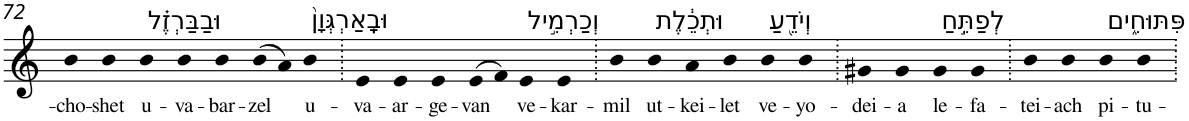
**kern	**text
*part1	*part1
*staff1	*staff1
*I"Piano	*
*I'Pno	*
!!LO:PB:g=z
*clefG2	*
*k[]	*
=72	=72
!	!LO:LY:b
4b	-cho-
!	!LO:LY:b
4b	-shet
!LO:TX:a:t=וּבַבַּרְזֶ֗ל	!
!	!LO:LY:b
4b	u-
!	!LO:LY:b
4b	-va-
!	!LO:LY:b
4b	-bar-
!	!LO:LY:b
(>8b	-zel
8a)	.
!LO:TX:a:t=וּבָֽאַרְגְּוָן֙	!
!	!LO:LY:b
4b	u-
=73.	=73.
!	!LO:LY:b
4e	-va-
!	!LO:LY:b
4e	-ar-
!	!LO:LY:b
4e	-ge-
!	!LO:LY:b
(>8e	-van
8f)	.
!LO:TX:a:t=וְכַרְמִ֣יל	!
!	!LO:LY:b
4e	ve-
!	!LO:LY:b
4e	-kar-
=74.	=74.
!	!LO:LY:b
4b	-mil
!LO:TX:a:t=וּתְכֵ֔לֶת	!
!	!LO:LY:b
4b	ut-
!	!LO:LY:b
4a	-kei-
!	!LO:LY:b
4b	-let
!LO:TX:a:t=וְיֹדֵ֖עַ	!
!	!LO:LY:b
4b	ve-
!	!LO:LY:b
4b	-yo-
=75.	=75.
!	!LO:LY:b
4g#X	-dei-
!	!LO:LY:b
4g#	-a
!LO:TX:a:t=לְפַתֵּ֣חַ	!
!	!LO:LY:b
4g#	le-
!	!LO:LY:b
4g#	-fa-
=76.	=76.
!	!LO:LY:b
4b	-tei-
!	!LO:LY:b
4b	-ach
!LO:TX:a:t=פִּתּוּחִ֑ים	!
!	!LO:LY:b
4b	pi-
!	!LO:LY:b
4b	-tu-
=.	=.
*-	*-
